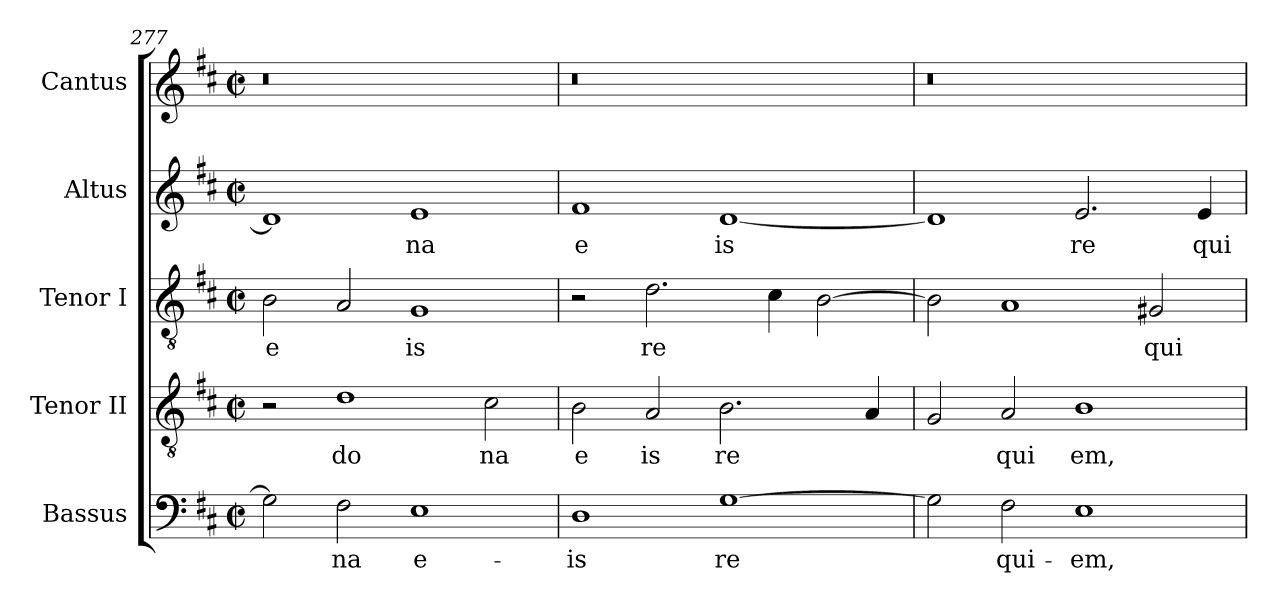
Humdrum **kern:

**kern	**text	**kern	**text	**kern	**text	**kern	**text	**kern
*part5	*part5	*part4	*part4	*part3	*part3	*part2	*part2	*part1
*staff5	*staff5	*staff4	*staff4	*staff3	*staff3	*staff2	*staff2	*staff1
*I"Bassus	*	*I"Tenor II	*	*I"Tenor I	*	*I"Altus	*	*I"Cantus
*I'B	*	*I'T II	*	*I'T I	*	*I'A	*	*I'C
*clefF4	*	*clefGv2	*	*clefGv2	*	*clefG2	*	*clefG2
*k[f#c#]	*	*k[f#c#]	*	*k[f#c#]	*	*k[f#c#]	*	*k[f#c#]
*D:	*	*D:	*	*D:	*	*D:	*	*D:
*M2/2	*	*M2/2	*	*M2/2	*	*M2/2	*	*M2/2
*met(c|)	*	*met(c|)	*	*met(c|)	*	*met(c|)	*	*met(c|)
=277	=277	=277	=277	=277	=277	=277	=277	=277
!	!LO:LY:b:cj	!	!	!	!LO:LY:b:cj	!	!LO:LY:b:cj	!
2G\]	--	2r	.	2B\	e	1d]	.	0r
!	!LO:LY:b:cj	!	!LO:LY:b:cj	!	!LO:LY:b:cj	!	!	!
2F#\	-na	1d	do	2A/	.	.	.	.
!	!LO:LY:b:cj	!	!	!	!LO:LY:b:cj	!	!LO:LY:b:cj	!
1E	e-	.	.	1G	is	1e	na	.
!	!	!	!LO:LY:b:cj	!	!	!	!	!
.	.	2c#\	na	.	.	.	.	.
=278	=278	=278	=278	=278	=278	=278	=278	=278
!	!LO:LY:b:cj	!	!LO:LY:b:cj	!	!	!	!LO:LY:b:cj	!
1D	-is	2B\	e	2r	.	1f#	e	0r
!	!	!	!LO:LY:b:cj	!	!LO:LY:b:cj	!	!	!
.	.	2A/	is	2.d\	re	.	.	.
!	!LO:LY:b:cj	!	!LO:LY:b:cj	!	!	!	!LO:LY:b:cj	!
[>1G	re-	2.B\	re	.	.	[<1d	is	.
!	!	!	!	!	!LO:LY:b:cj	!	!	!
.	.	.	.	4c#\	.	.	.	.
!	!	!	!	!	!LO:LY:b:cj	!	!	!
.	.	.	.	[>2B\	.	.	.	.
!	!	!	!LO:LY:b:cj	!	!	!	!	!
.	.	4A/	.	.	.	.	.	.
=279	=279	=279	=279	=279	=279	=279	=279	=279
!	!LO:LY:b:cj	!	!LO:LY:b:cj	!	!LO:LY:b:cj	!	!LO:LY:b:cj	!
2G\]	--	2G/	.	2B\]	.	1d]	.	0r
!	!LO:LY:b:cj	!	!LO:LY:b:cj	!	!LO:LY:b:cj	!	!	!
2F#\	-qui-	2A/	qui	1A	.	.	.	.
!	!LO:LY:b:cj	!	!LO:LY:b:cj	!	!	!	!LO:LY:b:cj	!
1E	-em,	1B	em,	.	.	2.e/	re	.
!	!	!	!	!	!LO:LY:b:cj	!	!	!
.	.	.	.	2G#/	qui	.	.	.
!	!	!	!	!	!	!	!LO:LY:b:cj	!
.	.	.	.	.	.	4e/	qui	.
=	=	=	=	=	=	=	=	=
*-	*-	*-	*-	*-	*-	*-	*-	*-
